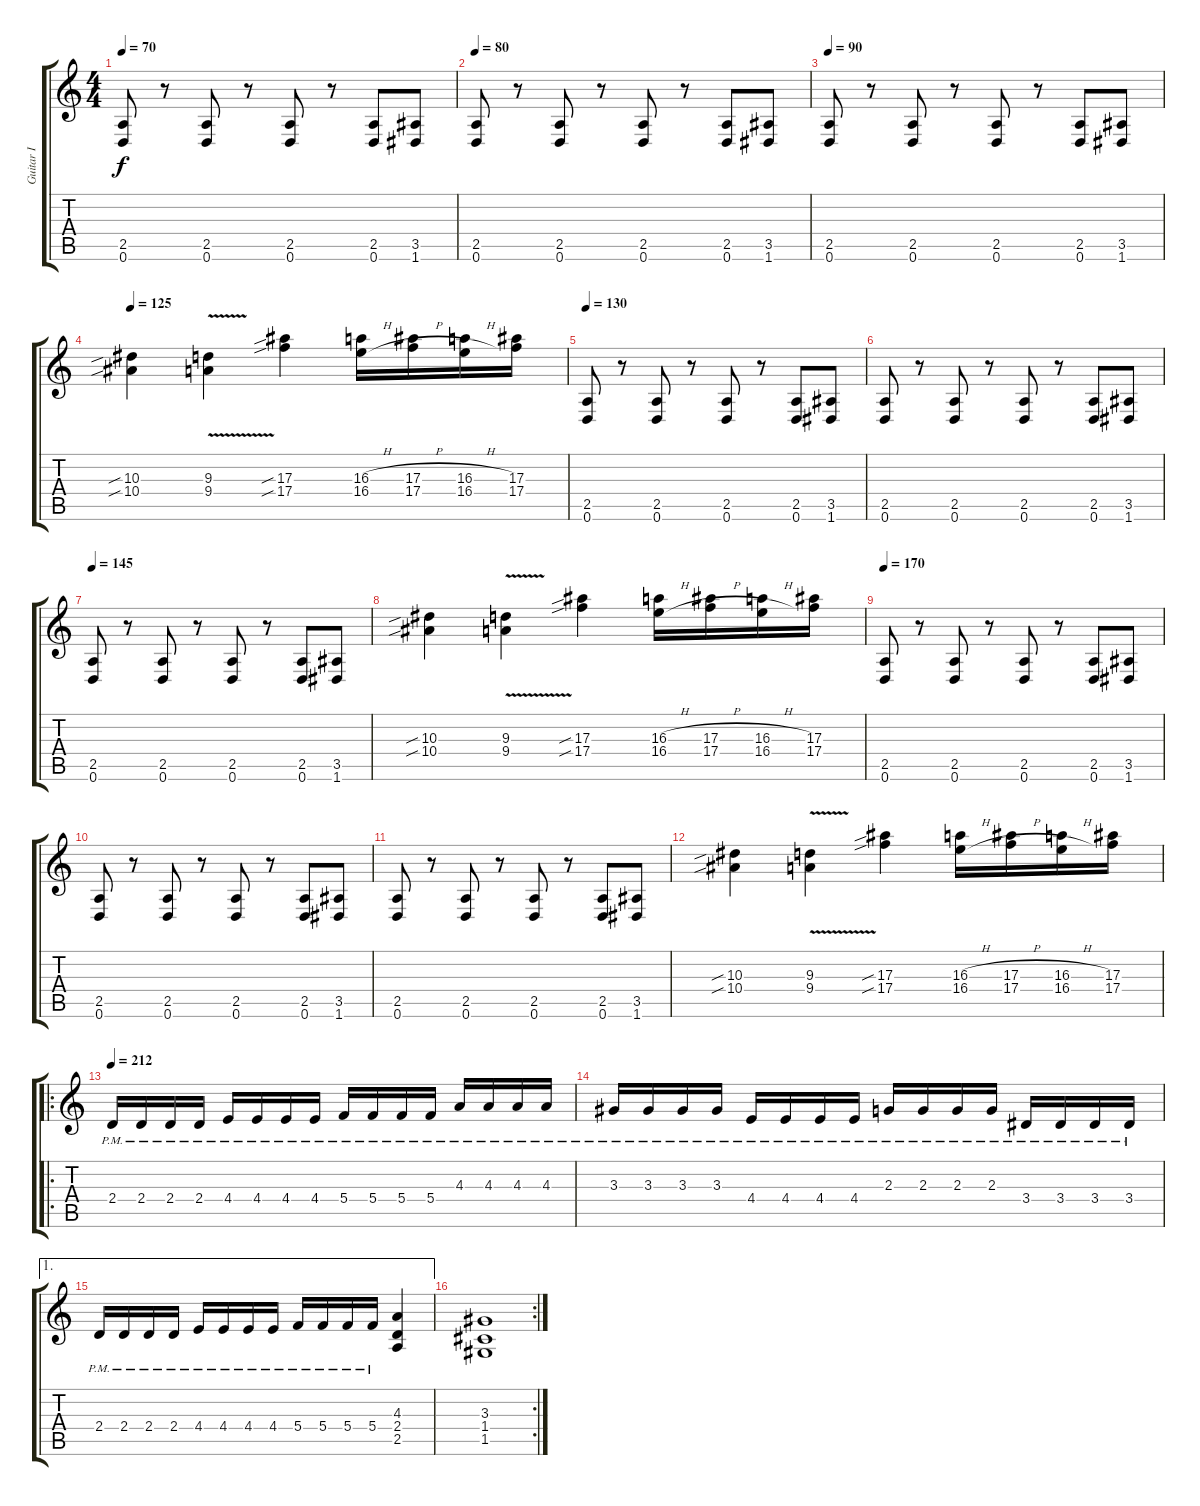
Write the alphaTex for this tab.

\track ("Guitar I" "Guitar I") {instrument distortionguitar}
\staff {score tabs}
\tuning (D4 A3 F3 C3 G2 D2) {hide}
\ts (4 4)
\tempo 70
\clef g2
\ks c
(2.5 0.6).8{dy f} r.8 (2.5 0.6).8 r.8 (2.5 0.6).8 r.8 (2.5 0.6).8 (3.5 1.6).8 |
\tempo 80
(2.5 0.6).8 r.8 (2.5 0.6).8 r.8 (2.5 0.6).8 r.8 (2.5 0.6).8 (3.5 1.6).8 |
\tempo 90
(2.5 0.6).8 r.8 (2.5 0.6).8 r.8 (2.5 0.6).8 r.8 (2.5 0.6).8 (3.5 1.6).8 |
\tempo 125
(10.3{sib} 10.4{sib}).4 (9.3{v} 9.4{v}).4 (17.3{sib} 17.4{sib}).4 (16.3{h} 16.4{h}).16 (17.3{h} 17.4{h}).16 (16.3{h} 16.4{h}).16 (17.3 17.4).16 |
\tempo 130
(2.5 0.6).8 r.8 (2.5 0.6).8 r.8 (2.5 0.6).8 r.8 (2.5 0.6).8 (3.5 1.6).8 |
(2.5 0.6).8 r.8 (2.5 0.6).8 r.8 (2.5 0.6).8 r.8 (2.5 0.6).8 (3.5 1.6).8 |
\tempo 145
(2.5 0.6).8 r.8 (2.5 0.6).8 r.8 (2.5 0.6).8 r.8 (2.5 0.6).8 (3.5 1.6).8 |
(10.3{sib} 10.4{sib}).4 (9.3{v} 9.4{v}).4 (17.3{sib} 17.4{sib}).4 (16.3{h} 16.4{h}).16 (17.3{h} 17.4{h}).16 (16.3{h} 16.4{h}).16 (17.3 17.4).16 |
\tempo 170
(2.5 0.6).8 r.8 (2.5 0.6).8 r.8 (2.5 0.6).8 r.8 (2.5 0.6).8 (3.5 1.6).8 |
(2.5 0.6).8 r.8 (2.5 0.6).8 r.8 (2.5 0.6).8 r.8 (2.5 0.6).8 (3.5 1.6).8 |
(2.5 0.6).8 r.8 (2.5 0.6).8 r.8 (2.5 0.6).8 r.8 (2.5 0.6).8 (3.5 1.6).8 |
(10.3{sib} 10.4{sib}).4 (9.3{v} 9.4{v}).4 (17.3{sib} 17.4{sib}).4 (16.3{h} 16.4{h}).16 (17.3{h} 17.4{h}).16 (16.3{h} 16.4{h}).16 (17.3 17.4).16 |
\ro
\tempo 212
2.4{pm}.16 2.4{pm}.16 2.4{pm}.16 2.4{pm}.16 4.4{pm}.16 4.4{pm}.16 4.4{pm}.16 4.4{pm}.16 5.4{pm}.16 5.4{pm}.16 5.4{pm}.16 5.4{pm}.16 4.3{pm}.16 4.3{pm}.16 4.3{pm}.16 4.3{pm}.16 |
3.3{pm}.16 3.3{pm}.16 3.3{pm}.16 3.3{pm}.16 4.4{pm}.16 4.4{pm}.16 4.4{pm}.16 4.4{pm}.16 2.3{pm}.16 2.3{pm}.16 2.3{pm}.16 2.3{pm}.16 3.4{pm}.16 3.4{pm}.16 3.4{pm}.16 3.4{pm}.16 |
\ae 1
2.4{pm}.16 2.4{pm}.16 2.4{pm}.16 2.4{pm}.16 4.4{pm}.16 4.4{pm}.16 4.4{pm}.16 4.4{pm}.16 5.4{pm}.16 5.4{pm}.16 5.4{pm}.16 5.4{pm}.16 (4.3 2.4 2.5).4 |
\rc 2
(3.3 1.4 1.5).1
